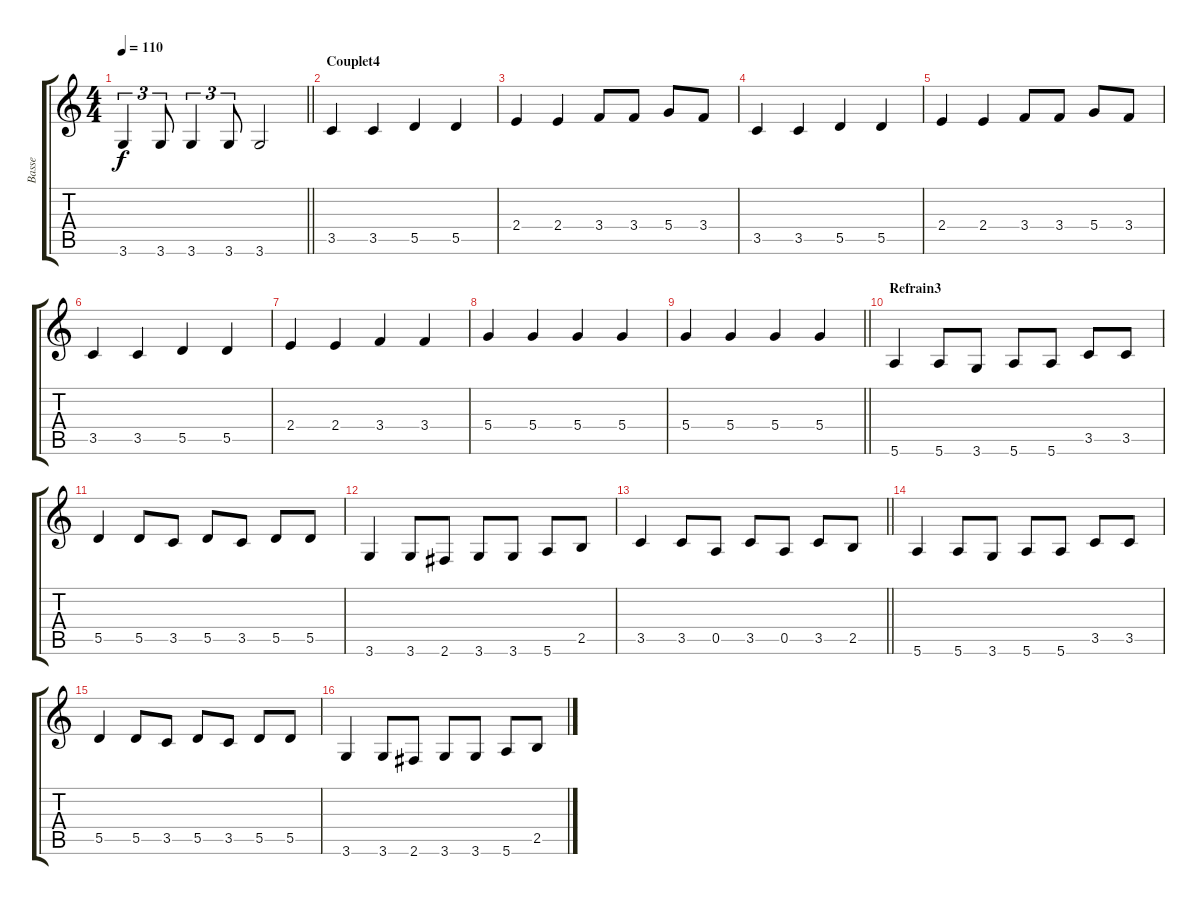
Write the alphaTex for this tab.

\track ("Basse" "Basse") {instrument fretlessbass}
\staff {score tabs}
\tuning (E4 B3 G3 D3 A2 E2) {hide}
\ts (4 4)
\tempo 110
\clef g2
\barLineRight lightlight
\ks c
3.6.4{tu (3 2) dy f} 3.6.8{tu (3 2)} 3.6.4{tu (3 2)} 3.6.8{tu (3 2)} 3.6.2 |
\section ("" "Couplet4")
3.5.4 3.5.4 5.5.4 5.5.4 |
2.4.4 2.4.4 3.4.8 3.4.8 5.4.8 3.4.8 |
3.5.4 3.5.4 5.5.4 5.5.4 |
2.4.4 2.4.4 3.4.8 3.4.8 5.4.8 3.4.8 |
3.5.4 3.5.4 5.5.4 5.5.4 |
2.4.4 2.4.4 3.4.4 3.4.4 |
5.4.4 5.4.4 5.4.4 5.4.4 |
\barLineRight lightlight
5.4.4 5.4.4 5.4.4 5.4.4 |
\section ("" "Refrain3")
5.6.4 5.6.8 3.6.8 5.6.8 5.6.8 3.5.8 3.5.8 |
5.5.4 5.5.8 3.5.8 5.5.8 3.5.8 5.5.8 5.5.8 |
3.6.4 3.6.8 2.6.8 3.6.8 3.6.8 5.6.8 2.5.8 |
\barLineRight lightlight
3.5.4 3.5.8 0.5.8 3.5.8 0.5.8 3.5.8 2.5.8 |
5.6.4 5.6.8 3.6.8 5.6.8 5.6.8 3.5.8 3.5.8 |
5.5.4 5.5.8 3.5.8 5.5.8 3.5.8 5.5.8 5.5.8 |
3.6.4 3.6.8 2.6.8 3.6.8 3.6.8 5.6.8 2.5.8
